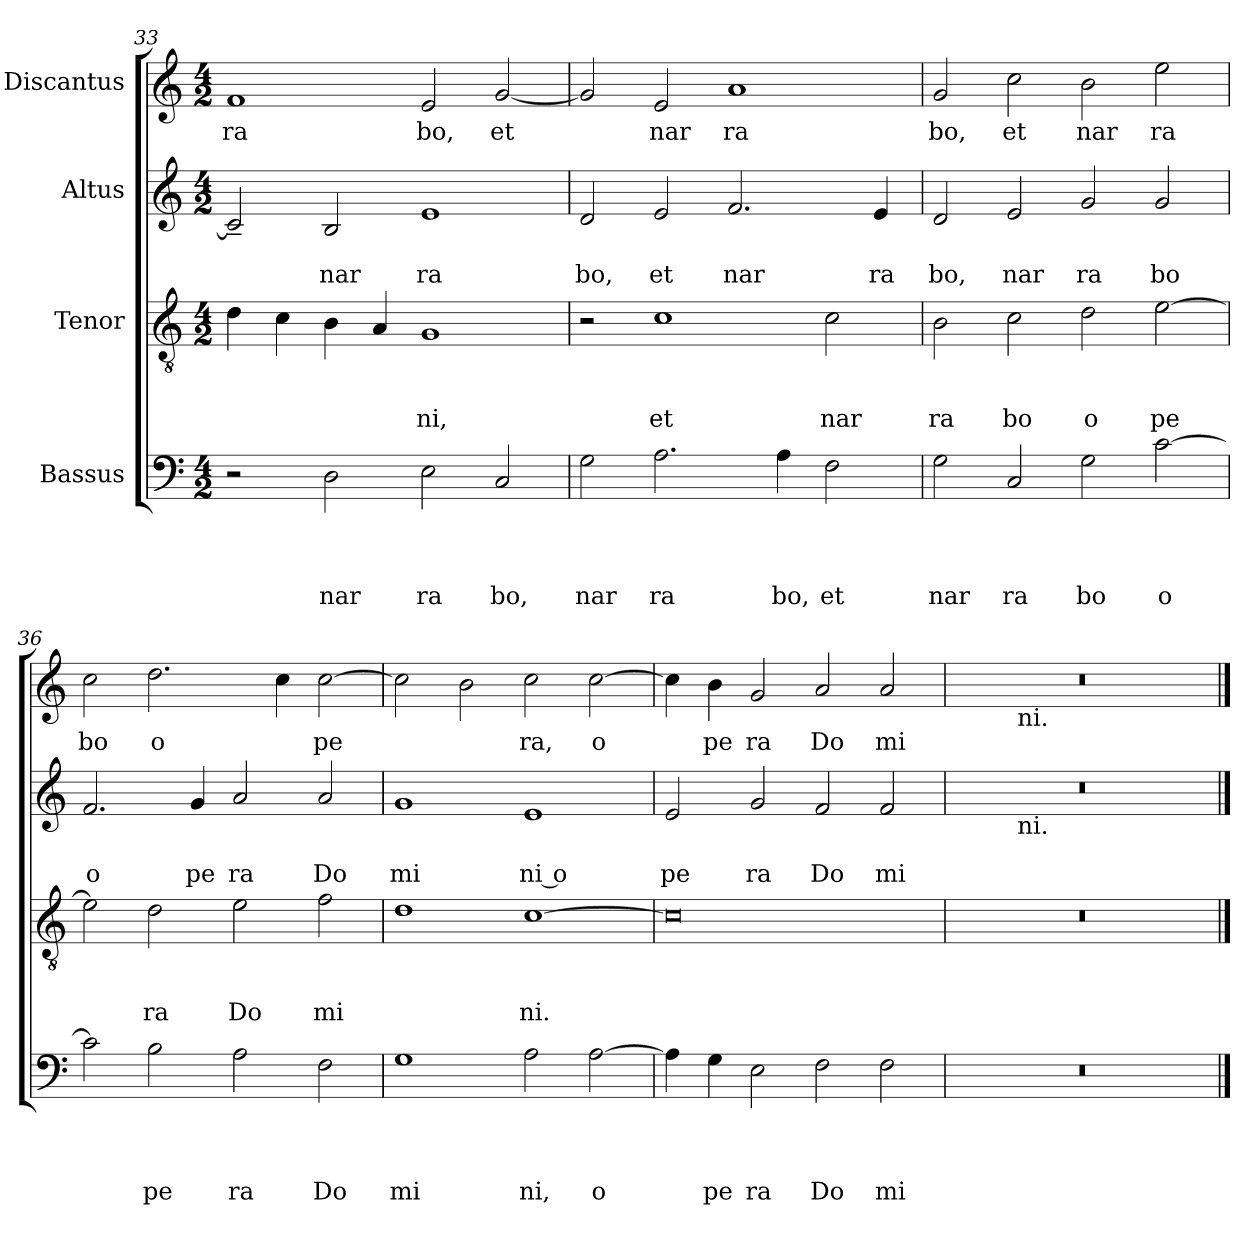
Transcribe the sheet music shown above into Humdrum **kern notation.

**kern	**text	**text	**text	**text	**kern	**text	**text	**text	**kern	**text	**text	**kern	**text
*part4	*part4	*part4	*part4	*part4	*part3	*part3	*part3	*part3	*part2	*part2	*part2	*part1	*part1
*staff4	*staff4	*staff4	*staff4	*staff4	*staff3	*staff3	*staff3	*staff3	*staff2	*staff2	*staff2	*staff1	*staff1
*I"Bassus	*	*	*	*	*I"Tenor	*	*	*	*I"Altus	*	*	*I"Discantus	*
!!LO:LB:g=z
*clefF4	*	*	*	*	*clefGv2	*	*	*	*clefG2	*	*	*clefG2	*
*k[]	*	*	*	*	*k[]	*	*	*	*k[]	*	*	*k[]	*
*C:	*	*	*	*	*C:	*	*	*	*C:	*	*	*C:	*
*M4/2	*	*	*	*	*M4/2	*	*	*	*M4/2	*	*	*M4/2	*
=33	=33	=33	=33	=33	=33	=33	=33	=33	=33	=33	=33	=33	=33
!	!	!	!	!	!	!	!	!	!	!	!	!	!LO:LY:b
2r	.	.	.	.	4d\	.	.	.	2c~</]	.	.	1f	ra
.	.	.	.	.	4c\	.	.	.	.	.	.	.	.
!	!	!	!	!LO:LY:b	!	!	!	!	!	!	!LO:LY:b	!	!
2D\	.	.	.	nar	4B\	.	.	.	2B/	.	nar	.	.
.	.	.	.	.	4A/	.	.	.	.	.	.	.	.
!	!	!	!	!LO:LY:b	!	!	!	!LO:LY:b	!	!	!LO:LY:b	!	!LO:LY:b
2E\	.	.	.	ra	1G	.	.	ni,	1e	.	ra	2e/	bo,
!	!	!	!	!LO:LY:b	!	!	!	!	!	!	!	!	!LO:LY:b
2C/	.	.	.	bo,	.	.	.	.	.	.	.	[<2g/	et
=34	=34	=34	=34	=34	=34	=34	=34	=34	=34	=34	=34	=34	=34
!	!	!	!	!LO:LY:b	!	!	!	!	!	!	!LO:LY:b	!	!
2G\	.	.	.	nar	2r	.	.	.	2d/	.	bo,	2g/]	.
!	!	!	!	!LO:LY:b	!	!	!	!LO:LY:b	!	!	!LO:LY:b	!	!LO:LY:b
2.A\	.	.	.	ra	1c	.	.	et	2e/	.	et	2e/	nar
!	!	!	!	!	!	!	!	!	!	!	!LO:LY:b	!	!LO:LY:b
.	.	.	.	.	.	.	.	.	2.f/	.	nar	1a	ra
!	!	!	!	!LO:LY:b	!	!	!	!	!	!	!	!	!
4A\	.	.	.	bo,	.	.	.	.	.	.	.	.	.
!	!	!	!	!LO:LY:b	!	!	!	!LO:LY:b	!	!	!	!	!
2F\	.	.	.	et	2c\	.	.	nar	.	.	.	.	.
!	!	!	!	!	!	!	!	!	!	!	!LO:LY:b	!	!
.	.	.	.	.	.	.	.	.	4e/	.	ra	.	.
=35	=35	=35	=35	=35	=35	=35	=35	=35	=35	=35	=35	=35	=35
!	!	!	!	!LO:LY:b	!	!	!	!LO:LY:b	!	!	!LO:LY:b	!	!LO:LY:b
2G\	.	.	.	nar	2B\	.	.	ra	2d/	.	bo,	2g/	bo,
!	!	!	!	!LO:LY:b	!	!	!	!LO:LY:b	!	!	!LO:LY:b	!	!LO:LY:b
2C/	.	.	.	ra	2c\	.	.	bo	2e/	.	nar	2cc\	et
!	!	!	!	!LO:LY:b	!	!	!	!LO:LY:b	!	!	!LO:LY:b	!	!LO:LY:b
2G\	.	.	.	bo	2d\	.	.	o	2g/	.	ra	2b\	nar
!	!	!	!	!LO:LY:b	!	!	!	!LO:LY:b	!	!	!LO:LY:b	!	!LO:LY:b
[>2c\	.	.	.	o	[>2e\	.	.	pe	2g/	.	bo	2ee\	ra
=36	=36	=36	=36	=36	=36	=36	=36	=36	=36	=36	=36	=36	=36
!	!	!	!	!	!	!	!	!	!	!	!LO:LY:b	!	!LO:LY:b
2c\]	.	.	.	.	2e\]	.	.	.	2.f/	.	o	2cc\	bo
!	!	!	!	!LO:LY:b	!	!	!	!LO:LY:b	!	!	!	!	!LO:LY:b
2B\	.	.	.	pe	2d\	.	.	ra	.	.	.	2.dd\	o
!	!	!	!	!	!	!	!	!	!	!	!LO:LY:b	!	!
.	.	.	.	.	.	.	.	.	4g/	.	pe	.	.
!	!	!	!	!LO:LY:b	!	!	!	!LO:LY:b	!	!	!LO:LY:b	!	!
2A\	.	.	.	ra	2e\	.	.	Do	2a/	.	ra	.	.
.	.	.	.	.	.	.	.	.	.	.	.	4cc\	.
!	!	!	!	!LO:LY:b	!	!	!	!LO:LY:b	!	!	!LO:LY:b	!	!LO:LY:b
2F\	.	.	.	Do	2f\	.	.	mi	2a/	.	Do	[>2cc\	pe
=37	=37	=37	=37	=37	=37	=37	=37	=37	=37	=37	=37	=37	=37
!	!	!	!	!LO:LY:b	!	!	!	!	!	!	!LO:LY:b	!	!
1G	.	.	.	mi	1d	.	.	.	1g	.	mi	2cc\]	.
.	.	.	.	.	.	.	.	.	.	.	.	2b\	.
!	!	!	!	!LO:LY:b	!	!	!	!LO:LY:b	!	!	!LO:LY:b:rj	!	!LO:LY:b
2A\	.	.	.	ni,	[>1c	.	.	ni.	1e	.	ni o	2cc\	ra,
!	!	!	!	!LO:LY:b	!	!	!	!	!	!	!	!	!LO:LY:b
[>2A\	.	.	.	o	.	.	.	.	.	.	.	[>2cc\	o
=38	=38	=38	=38	=38	=38	=38	=38	=38	=38	=38	=38	=38	=38
!	!	!	!	!	!	!	!	!	!	!	!LO:LY:b	!	!
4A\]	.	.	.	.	0c]	.	.	.	2e/	.	pe	4cc\]	.
!	!	!	!	!LO:LY:b	!	!	!	!	!	!	!	!	!LO:LY:b
4G\	.	.	.	pe	.	.	.	.	.	.	.	4b\	pe
!	!	!	!	!LO:LY:b	!	!	!	!	!	!	!LO:LY:b	!	!LO:LY:b
2E\	.	.	.	ra	.	.	.	.	2g/	.	ra	2g/	ra
!	!	!	!	!LO:LY:b	!	!	!	!	!	!	!LO:LY:b	!	!LO:LY:b
2F\	.	.	.	Do	.	.	.	.	2f/	.	Do	2a/	Do
!	!	!	!	!LO:LY:b	!	!	!	!	!	!	!LO:LY:b	!	!LO:LY:b
2F\	.	.	.	mi	.	.	.	.	2f/	.	mi	2a/	mi
=39	=39	=39	=39	=39	=39	=39	=39	=39	=39	=39	=39	=39	=39
*	*	*	*	*	*	*	*	*	*^	*	*	*^	*
0r	.	.	.	.	0r	.	.	.	0r	4ryy	.	.	0r	4ryy	.
.	.	.	.	.	.	.	.	.	.	16.ryy	.	.	.	16.ryy	.
!	!	!	!	!	!	!	!	!	!	!	!	!	!	!LO:TX:b:t=ni.	!
!	!	!	!	!	!	!	!	!	!	!LO:TX:b:t=ni.	!	!	!	!	!
.	.	.	.	.	.	.	.	.	.	1ryy	.	.	.	1ryy	.
.	.	.	.	.	.	.	.	.	.	2ryy	.	.	.	2ryy	.
.	.	.	.	.	.	.	.	.	.	8ryy	.	.	.	8ryy	.
.	.	.	.	.	.	.	.	.	.	32ryy	.	.	.	32ryy	.
*	*	*	*	*	*	*	*	*	*v	*v	*	*	*	*	*
*	*	*	*	*	*	*	*	*	*	*	*	*v	*v	*
==	==	==	==	==	==	==	==	==	==	==	==	==	==
*-	*-	*-	*-	*-	*-	*-	*-	*-	*-	*-	*-	*-	*-
